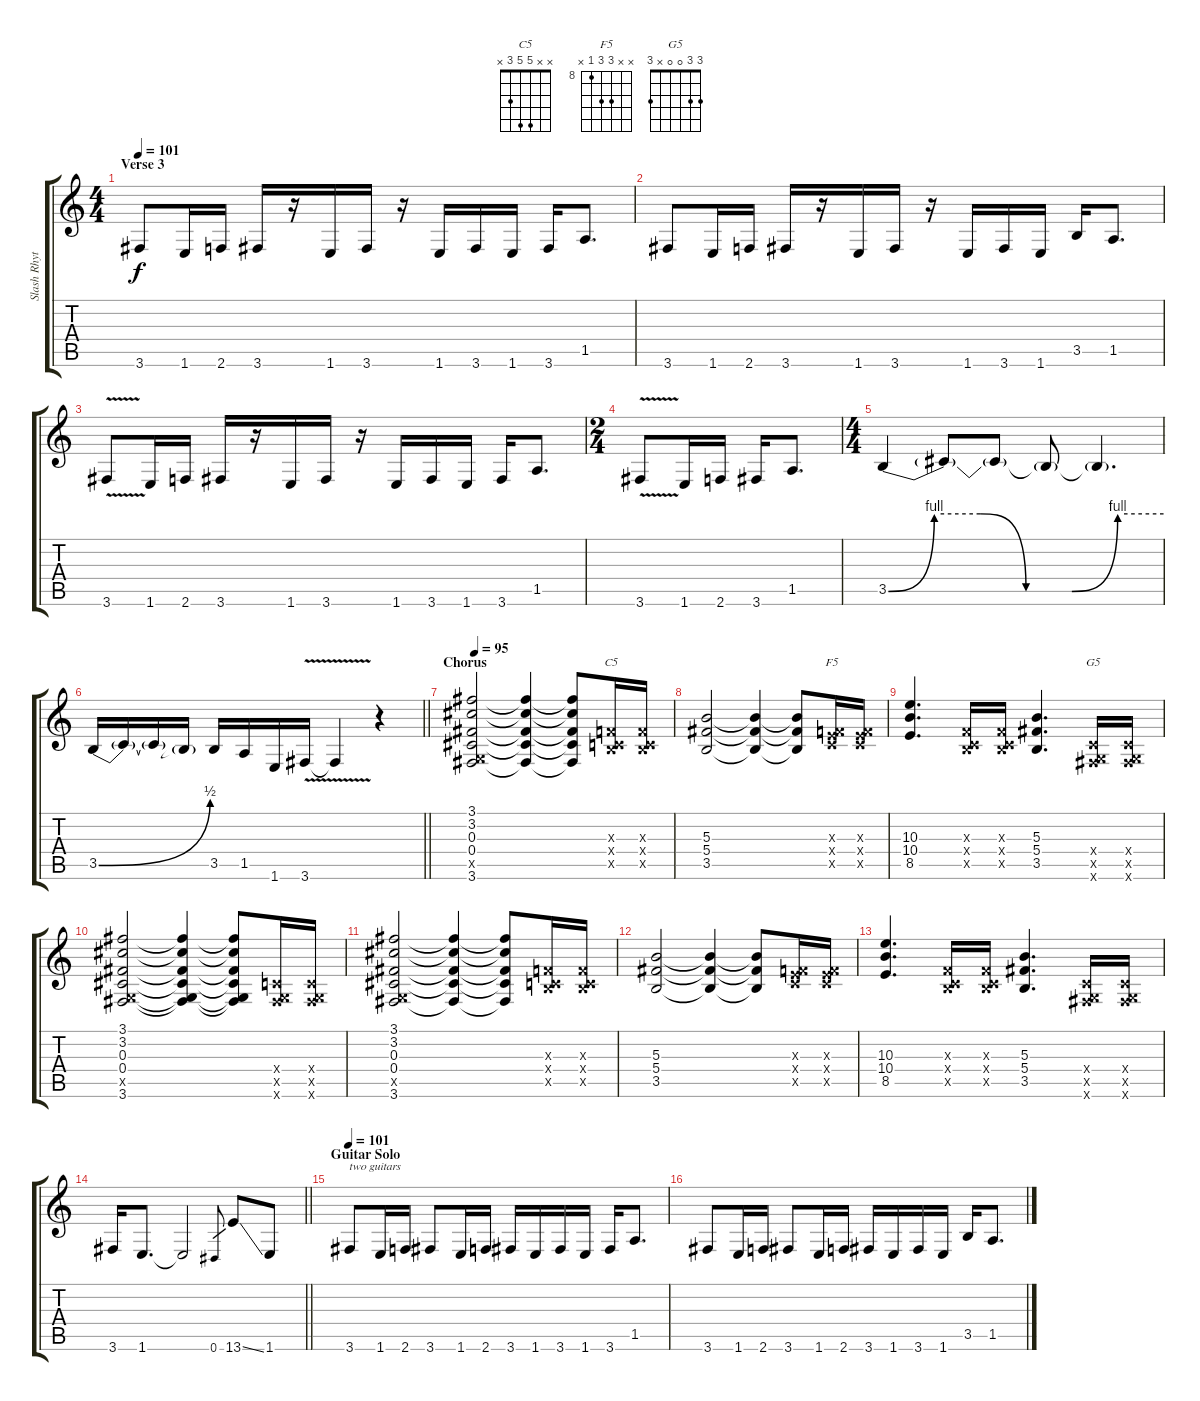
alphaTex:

\track ("Slash Rhythm" "Slash Rhyt") {instrument distortionguitar}
\staff {score tabs}
\tuning (Eb4 Bb3 Gb3 Db3 Ab2 Eb2) {hide}
\chord ("C5" x x 5 5 3 x)
\chord ("F5" x x 10 10 8 x) {firstfret 8}
\chord ("G5" 3 3 0 0 x 3)
\ts (4 4)
\section ("" "Verse 3")
\tempo 101
\clef g2
\ks c
3.6.8{dy f} 1.6.16 2.6.16 3.6.16 r.16 1.6.16 3.6.16 r.16 1.6.16 3.6.16 1.6.16 3.6.16 1.5.8{d} |
3.6.8 1.6.16 2.6.16 3.6.16 r.16 1.6.16 3.6.16 r.16 1.6.16 3.6.16 1.6.16 3.5.16 1.5.8{d} |
3.6{v}.8 1.6.16 2.6.16 3.6.16 r.16 1.6.16 3.6.16 r.16 1.6.16 3.6.16 1.6.16 3.6.16 1.5.8{d} |
\ts (2 4)
3.6{v}.8 1.6.16 2.6.16 3.6.16 1.5.8{d} |
\ts (4 4)
3.5{be (custom 0 0 10 4 20 4 30 0 40 0 50 4 60 4)}.4 3.5{t}.8 3.5{t}.8 3.5{t}.8 3.5{t}.4{d} |
\barLineRight lightlight
3.5{be (bend 0 0 60 2)}.16 3.5{t}.16 3.5{t}.16 3.5{t}.16 3.5.16 1.5.16 1.6.16 3.6{v}.16 3.6{t}.4 r.4 |
\section ("" "Chorus")
\tempo 95
(3.1 3.2 0.3 0.4 -1.5{x} 3.6).2 (3.1{t} 3.2{t} 0.3{t} 0.4{t} 3.6{t}).4 (3.1{t} 3.2{t} 0.3{t} 0.4{t} 3.6{t}).8 (-1.3{x} -1.4{x} 3.5{x}).16{ch "C5"} (-1.3{x} -1.4{x} 3.5{x}).16 |
(5.3 5.4 3.5).2 (5.3{t} 5.4{t} 3.5{t}).4 (5.3{t} 5.4{t} 3.5{t}).8 (-1.3{x} -1.4{x} 8.5{x}).16{ch "F5"} (-1.3{x} -1.4{x} 8.5{x}).16 |
(10.3 10.4 8.5).4{d} (-1.3{x} -1.4{x} 3.5{x}).16 (-1.3{x} -1.4{x} 3.5{x}).16 (5.3 5.4 3.5).4{d} (-1.4{x} -1.5{x} 3.6{x}).16{ch "G5"} (-1.4{x} -1.5{x} 3.6{x}).16 |
(3.1 3.2 0.3 0.4 -1.5{x} 3.6).2 (3.1{t} 3.2{t} 0.3{t} 0.4{t} -1.5{t} 3.6{t}).4 (3.1{t} 3.2{t} 0.3{t} 0.4{t} -1.5{t} 3.6{t}).8 (-1.4{x} -1.5{x} 3.6{x}).16 (-1.4{x} -1.5{x} 3.6{x}).16 |
(3.1 3.2 0.3 0.4 -1.5{x} 3.6).2 (3.1{t} 3.2{t} 0.3{t} 0.4{t} 3.6{t}).4 (3.1{t} 3.2{t} 0.3{t} 0.4{t} 3.6{t}).8 (-1.3{x} -1.4{x} 3.5{x}).16 (-1.3{x} -1.4{x} 3.5{x}).16 |
(5.3 5.4 3.5).2 (5.3{t} 5.4{t} 3.5{t}).4 (5.3{t} 5.4{t} 3.5{t}).8 (-1.3{x} -1.4{x} 8.5{x}).16 (-1.3{x} -1.4{x} 8.5{x}).16 |
(10.3 10.4 8.5).4{d} (-1.3{x} -1.4{x} 3.5{x}).16 (-1.3{x} -1.4{x} 3.5{x}).16 (5.3 5.4 3.5).4{d} (-1.4{x} -1.5{x} 3.6{x}).16 (-1.4{x} -1.5{x} 3.6{x}).16 |
\barLineRight lightlight
3.6.16{volume 16} 1.6.8{d} 1.6{t}.2 0.6.8{gr} 13.6{ss}.8 1.6.8 |
\section ("" "Guitar Solo")
\tempo 101
3.6.8{txt "two guitars"} 1.6.16 2.6.16 3.6.8 1.6.16 2.6.16 3.6.16 1.6.16 3.6.16 1.6.16 3.6.16 1.5.8{d} |
3.6.8 1.6.16 2.6.16 3.6.8 1.6.16 2.6.16 3.6.16 1.6.16 3.6.16 1.6.16 3.5.16 1.5.8{d}
